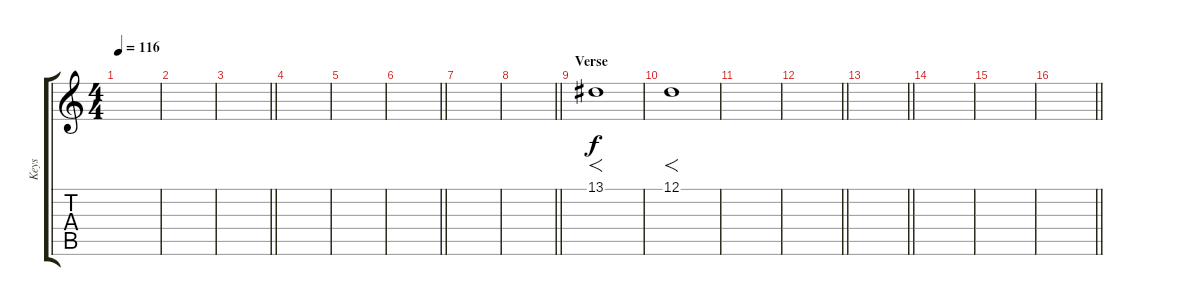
\track ("Keys" "Keys") {instrument choiraahs}
\staff {score tabs}
\tuning (D4 A3 F3 C3 G2 C2) {hide}
\ts (4 4)
\tempo 116
\clef g2
\ks c
|
|
\barLineRight lightlight
|
\section ("" "")
|
|
\barLineRight lightlight
|
\section ("" "")
|
\barLineRight lightlight
|
\section ("" "Verse")
13.1.1{f dy f volume 7} |
12.1.1{f} |
|
\barLineRight lightlight
|
\section ("" "")
\barLineRight lightlight
|
|
|
\barLineRight lightlight
